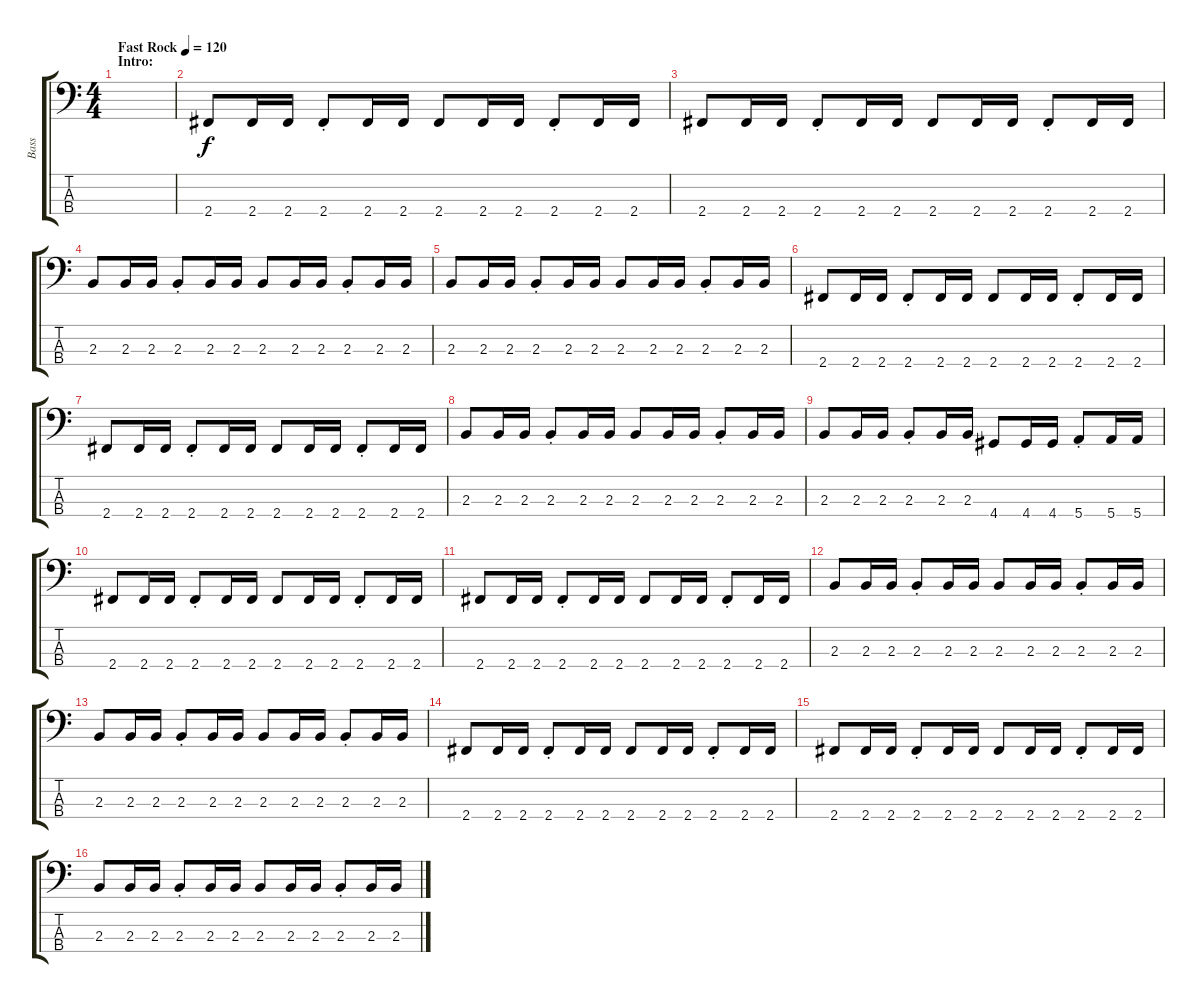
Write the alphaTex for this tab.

\track ("Bass" "Bass") {instrument electricbassfinger}
\staff {score tabs}
\tuning (G2 D2 A1 E1) {hide}
\ts (4 4)
\section ("" "Intro:")
\tempo (120 "Fast Rock")
\clef f4
\ks c
|
2.4.8 2.4.16 2.4.16 2.4{st}.8 2.4.16 2.4.16 2.4.8 2.4.16 2.4.16 2.4{st}.8 2.4.16 2.4.16 |
2.4.8 2.4.16 2.4.16 2.4{st}.8 2.4.16 2.4.16 2.4.8 2.4.16 2.4.16 2.4{st}.8 2.4.16 2.4.16 |
2.3.8 2.3.16 2.3.16 2.3{st}.8 2.3.16 2.3.16 2.3.8 2.3.16 2.3.16 2.3{st}.8 2.3.16 2.3.16 |
2.3.8 2.3.16 2.3.16 2.3{st}.8 2.3.16 2.3.16 2.3.8 2.3.16 2.3.16 2.3{st}.8 2.3.16 2.3.16 |
2.4.8 2.4.16 2.4.16 2.4{st}.8 2.4.16 2.4.16 2.4.8 2.4.16 2.4.16 2.4{st}.8 2.4.16 2.4.16 |
2.4.8 2.4.16 2.4.16 2.4{st}.8 2.4.16 2.4.16 2.4.8 2.4.16 2.4.16 2.4{st}.8 2.4.16 2.4.16 |
2.3.8 2.3.16 2.3.16 2.3{st}.8 2.3.16 2.3.16 2.3.8 2.3.16 2.3.16 2.3{st}.8 2.3.16 2.3.16 |
2.3.8 2.3.16 2.3.16 2.3{st}.8 2.3.16 2.3.16 4.4.8 4.4.16 4.4.16 5.4{st}.8 5.4.16 5.4.16 |
2.4.8 2.4.16 2.4.16 2.4{st}.8 2.4.16 2.4.16 2.4.8 2.4.16 2.4.16 2.4{st}.8 2.4.16 2.4.16 |
2.4.8 2.4.16 2.4.16 2.4{st}.8 2.4.16 2.4.16 2.4.8 2.4.16 2.4.16 2.4{st}.8 2.4.16 2.4.16 |
2.3.8 2.3.16 2.3.16 2.3{st}.8 2.3.16 2.3.16 2.3.8 2.3.16 2.3.16 2.3{st}.8 2.3.16 2.3.16 |
2.3.8 2.3.16 2.3.16 2.3{st}.8 2.3.16 2.3.16 2.3.8 2.3.16 2.3.16 2.3{st}.8 2.3.16 2.3.16 |
2.4.8 2.4.16 2.4.16 2.4{st}.8 2.4.16 2.4.16 2.4.8 2.4.16 2.4.16 2.4{st}.8 2.4.16 2.4.16 |
2.4.8 2.4.16 2.4.16 2.4{st}.8 2.4.16 2.4.16 2.4.8 2.4.16 2.4.16 2.4{st}.8 2.4.16 2.4.16 |
2.3.8 2.3.16 2.3.16 2.3{st}.8 2.3.16 2.3.16 2.3.8 2.3.16 2.3.16 2.3{st}.8 2.3.16 2.3.16
